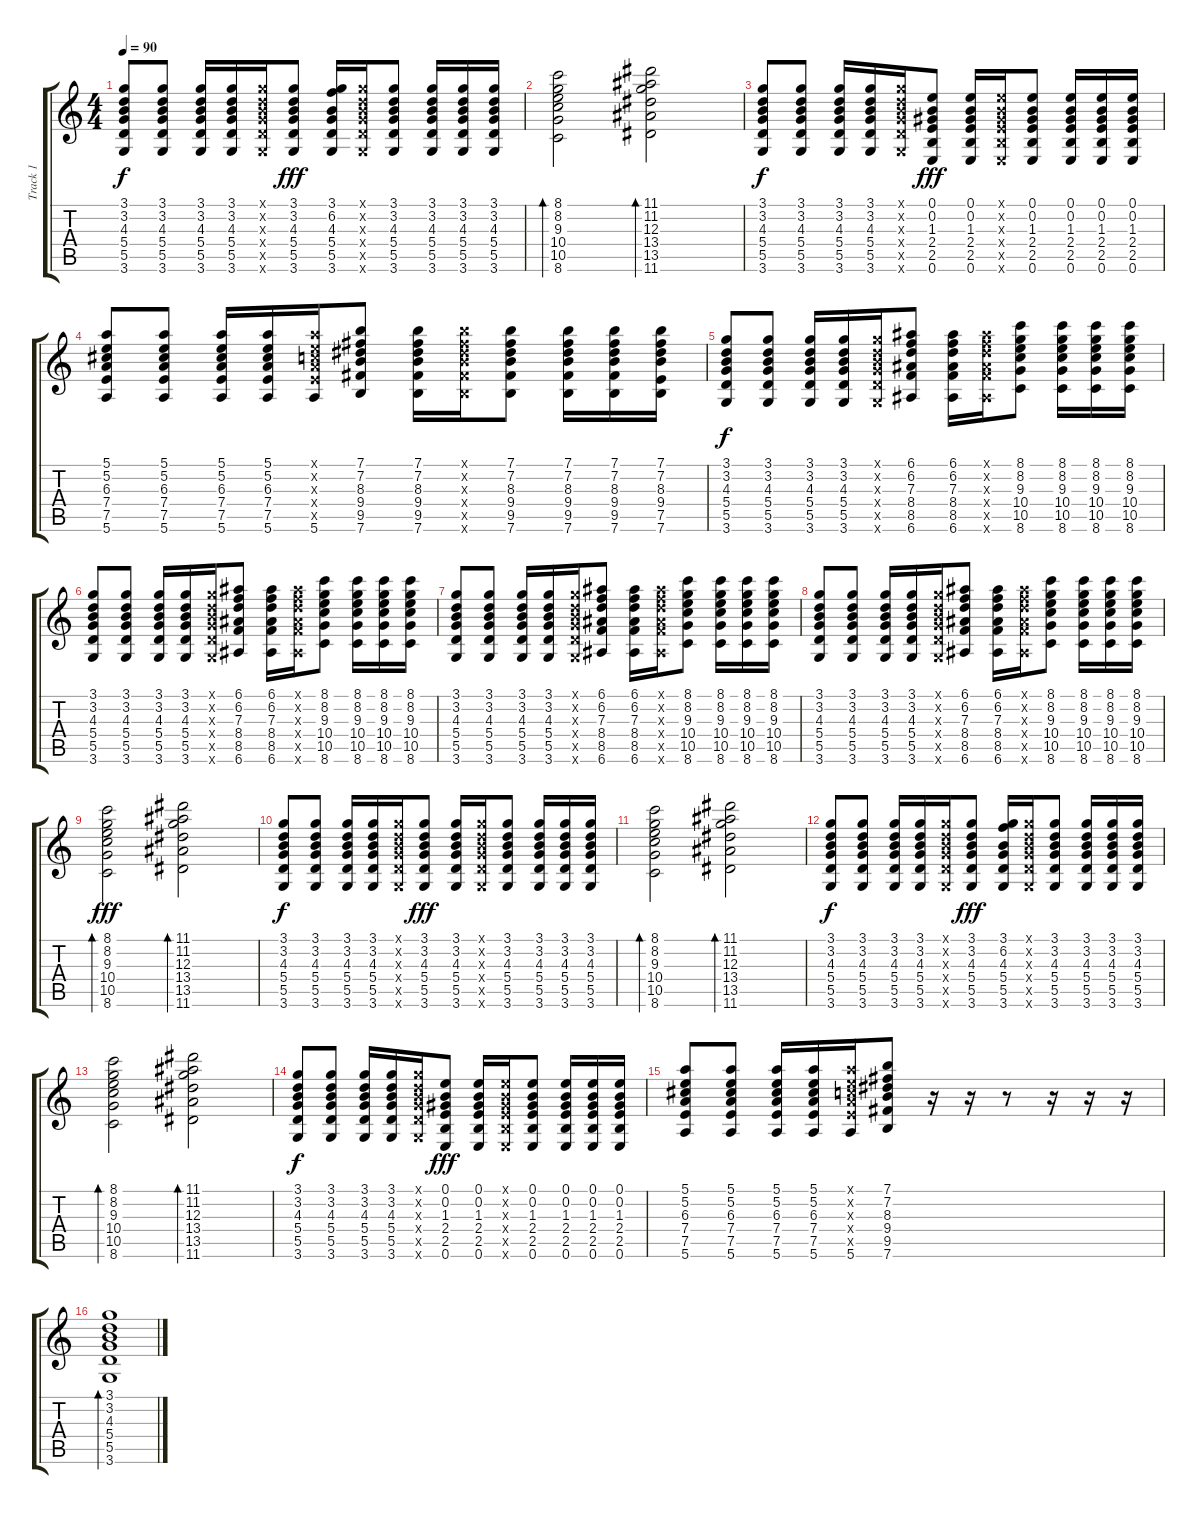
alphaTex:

\track ("Track 1" "Track 1") {instrument acousticguitarsteel}
\staff {score tabs}
\tuning (E4 B3 G3 D3 A2 E2) {hide}
\ts (4 4)
\tempo 90
\clef g2
\ks c
(3.1 3.2 4.3 5.4 5.5 3.6).8{dy f} (3.1 3.2 4.3 5.4 5.5 3.6).8 (3.1 3.2 4.3 5.4 5.5 3.6).16 (3.1 3.2 4.3 5.4 5.5 3.6).16 (3.1{x} 3.2{x} 4.3{x} 5.4{x} 5.5{x} 3.6{x}).16 (3.1 3.2 4.3 5.4 5.5 3.6).8{dy fff} (3.1 6.2 4.3 5.4 5.5 3.6).16 (3.1{x} 3.2{x} 4.3{x} 5.4{x} 5.5{x} 3.6{x}).16 (3.1 3.2 4.3 5.4 5.5 3.6).8 (3.1 3.2 4.3 5.4 5.5 3.6).16 (3.1 3.2 4.3 5.4 5.5 3.6).16 (3.1 3.2 4.3 5.4 5.5 3.6).16 |
(8.1 8.2 9.3 10.4 10.5 8.6).2{bd 240} (11.1 11.2 12.3 13.4 13.5 11.6).2{bd 240} |
(3.1 3.2 4.3 5.4 5.5 3.6).8{dy f} (3.1 3.2 4.3 5.4 5.5 3.6).8 (3.1 3.2 4.3 5.4 5.5 3.6).16 (3.1 3.2 4.3 5.4 5.5 3.6).16 (3.1{x} 3.2{x} 4.3{x} 5.4{x} 5.5{x} 3.6{x}).16 (0.1 0.2 1.3 2.4 2.5 0.6).8{dy fff} (0.1 0.2 1.3 2.4 2.5 0.6).16 (0.1{x} 0.2{x} 1.3{x} 2.4{x} 2.5{x} 0.6{x}).16 (0.1 0.2 1.3 2.4 2.5 0.6).8 (0.1 0.2 1.3 2.4 2.5 0.6).16 (0.1 0.2 1.3 2.4 2.5 0.6).16 (0.1 0.2 1.3 2.4 2.5 0.6).16 |
(5.1 5.2 6.3 7.4 7.5 5.6).8 (5.1 5.2 6.3 7.4 7.5 5.6).8 (5.1 5.2 6.3 7.4 7.5 5.6).16 (5.1 5.2 6.3 7.4 7.5 5.6).16 (5.1{x} 5.2{x} 5.3{x} 7.4{x} 7.5{x} 5.6).16 (7.1 7.2 8.3 9.4 9.5 7.6).8 (7.1 7.2 8.3 9.4 9.5 7.6).16 (7.1{x} 7.2{x} 8.3{x} 9.4{x} 9.5{x} 7.6{x}).16 (7.1 7.2 8.3 9.4 9.5 7.6).8 (7.1 7.2 8.3 9.4 9.5 7.6).16 (7.1 7.2 8.3 9.4 9.5 7.6).16 (7.1 7.2 8.3 9.4 7.5 7.6).16 |
(3.1 3.2 4.3 5.4 5.5 3.6).8{dy f} (3.1 3.2 4.3 5.4 5.5 3.6).8 (3.1 3.2 4.3 5.4 5.5 3.6).16 (3.1 3.2 4.3 5.4 5.5 3.6).16 (3.1{x} 3.2{x} 4.3{x} 5.4{x} 5.5{x} 3.6{x}).16 (6.1 6.2 7.3 8.4 8.5 6.6).8 (6.1 6.2 7.3 8.4 8.5 6.6).16 (6.1{x} 6.2{x} 7.3{x} 8.4{x} 8.5{x} 6.6{x}).16 (8.1 8.2 9.3 10.4 10.5 8.6).8 (8.1 8.2 9.3 10.4 10.5 8.6).16 (8.1 8.2 9.3 10.4 10.5 8.6).16 (8.1 8.2 9.3 10.4 10.5 8.6).16 |
(3.1 3.2 4.3 5.4 5.5 3.6).8 (3.1 3.2 4.3 5.4 5.5 3.6).8 (3.1 3.2 4.3 5.4 5.5 3.6).16 (3.1 3.2 4.3 5.4 5.5 3.6).16 (3.1{x} 3.2{x} 4.3{x} 5.4{x} 5.5{x} 3.6{x}).16 (6.1 6.2 7.3 8.4 8.5 6.6).8 (6.1 6.2 7.3 8.4 8.5 6.6).16 (6.1{x} 6.2{x} 7.3{x} 8.4{x} 8.5{x} 6.6{x}).16 (8.1 8.2 9.3 10.4 10.5 8.6).8 (8.1 8.2 9.3 10.4 10.5 8.6).16 (8.1 8.2 9.3 10.4 10.5 8.6).16 (8.1 8.2 9.3 10.4 10.5 8.6).16 |
(3.1 3.2 4.3 5.4 5.5 3.6).8 (3.1 3.2 4.3 5.4 5.5 3.6).8 (3.1 3.2 4.3 5.4 5.5 3.6).16 (3.1 3.2 4.3 5.4 5.5 3.6).16 (3.1{x} 3.2{x} 4.3{x} 5.4{x} 5.5{x} 3.6{x}).16 (6.1 6.2 7.3 8.4 8.5 6.6).8 (6.1 6.2 7.3 8.4 8.5 6.6).16 (6.1{x} 6.2{x} 7.3{x} 8.4{x} 8.5{x} 6.6{x}).16 (8.1 8.2 9.3 10.4 10.5 8.6).8 (8.1 8.2 9.3 10.4 10.5 8.6).16 (8.1 8.2 9.3 10.4 10.5 8.6).16 (8.1 8.2 9.3 10.4 10.5 8.6).16 |
(3.1 3.2 4.3 5.4 5.5 3.6).8 (3.1 3.2 4.3 5.4 5.5 3.6).8 (3.1 3.2 4.3 5.4 5.5 3.6).16 (3.1 3.2 4.3 5.4 5.5 3.6).16 (3.1{x} 3.2{x} 4.3{x} 5.4{x} 5.5{x} 3.6{x}).16 (6.1 6.2 7.3 8.4 8.5 6.6).8 (6.1 6.2 7.3 8.4 8.5 6.6).16 (6.1{x} 6.2{x} 7.3{x} 8.4{x} 8.5{x} 6.6{x}).16 (8.1 8.2 9.3 10.4 10.5 8.6).8 (8.1 8.2 9.3 10.4 10.5 8.6).16 (8.1 8.2 9.3 10.4 10.5 8.6).16 (8.1 8.2 9.3 10.4 10.5 8.6).16 |
(8.1 8.2 9.3 10.4 10.5 8.6).2{bd 240 dy fff} (11.1 11.2 12.3 13.4 13.5 11.6).2{bd 240} |
(3.1 3.2 4.3 5.4 5.5 3.6).8{dy f} (3.1 3.2 4.3 5.4 5.5 3.6).8 (3.1 3.2 4.3 5.4 5.5 3.6).16 (3.1 3.2 4.3 5.4 5.5 3.6).16 (3.1{x} 3.2{x} 4.3{x} 5.4{x} 5.5{x} 3.6{x}).16 (3.1 3.2 4.3 5.4 5.5 3.6).8{dy fff} (3.1 3.2 4.3 5.4 5.5 3.6).16 (3.1{x} 3.2{x} 4.3{x} 5.4{x} 5.5{x} 3.6{x}).16 (3.1 3.2 4.3 5.4 5.5 3.6).8 (3.1 3.2 4.3 5.4 5.5 3.6).16 (3.1 3.2 4.3 5.4 5.5 3.6).16 (3.1 3.2 4.3 5.4 5.5 3.6).16 |
(8.1 8.2 9.3 10.4 10.5 8.6).2{bd 240} (11.1 11.2 12.3 13.4 13.5 11.6).2{bd 240} |
(3.1 3.2 4.3 5.4 5.5 3.6).8{dy f} (3.1 3.2 4.3 5.4 5.5 3.6).8 (3.1 3.2 4.3 5.4 5.5 3.6).16 (3.1 3.2 4.3 5.4 5.5 3.6).16 (3.1{x} 3.2{x} 4.3{x} 5.4{x} 5.5{x} 3.6{x}).16 (3.1 3.2 4.3 5.4 5.5 3.6).8{dy fff} (3.1 6.2 4.3 5.4 5.5 3.6).16 (3.1{x} 3.2{x} 4.3{x} 5.4{x} 5.5{x} 3.6{x}).16 (3.1 3.2 4.3 5.4 5.5 3.6).8 (3.1 3.2 4.3 5.4 5.5 3.6).16 (3.1 3.2 4.3 5.4 5.5 3.6).16 (3.1 3.2 4.3 5.4 5.5 3.6).16 |
(8.1 8.2 9.3 10.4 10.5 8.6).2{bd 240} (11.1 11.2 12.3 13.4 13.5 11.6).2{bd 240} |
(3.1 3.2 4.3 5.4 5.5 3.6).8{dy f} (3.1 3.2 4.3 5.4 5.5 3.6).8 (3.1 3.2 4.3 5.4 5.5 3.6).16 (3.1 3.2 4.3 5.4 5.5 3.6).16 (3.1{x} 3.2{x} 4.3{x} 5.4{x} 5.5{x} 3.6{x}).16 (0.1 0.2 1.3 2.4 2.5 0.6).8{dy fff} (0.1 0.2 1.3 2.4 2.5 0.6).16 (0.1{x} 0.2{x} 1.3{x} 2.4{x} 2.5{x} 0.6{x}).16 (0.1 0.2 1.3 2.4 2.5 0.6).8 (0.1 0.2 1.3 2.4 2.5 0.6).16 (0.1 0.2 1.3 2.4 2.5 0.6).16 (0.1 0.2 1.3 2.4 2.5 0.6).16 |
(5.1 5.2 6.3 7.4 7.5 5.6).8 (5.1 5.2 6.3 7.4 7.5 5.6).8 (5.1 5.2 6.3 7.4 7.5 5.6).16 (5.1 5.2 6.3 7.4 7.5 5.6).16 (5.1{x} 5.2{x} 5.3{x} 7.4{x} 7.5{x} 5.6).16 (7.1 7.2 8.3 9.4 9.5 7.6).8 r.16 r.16 r.8 r.16 r.16 r.16 |
(3.1 3.2 4.3 5.4 5.5 3.6).1{bd 240}
